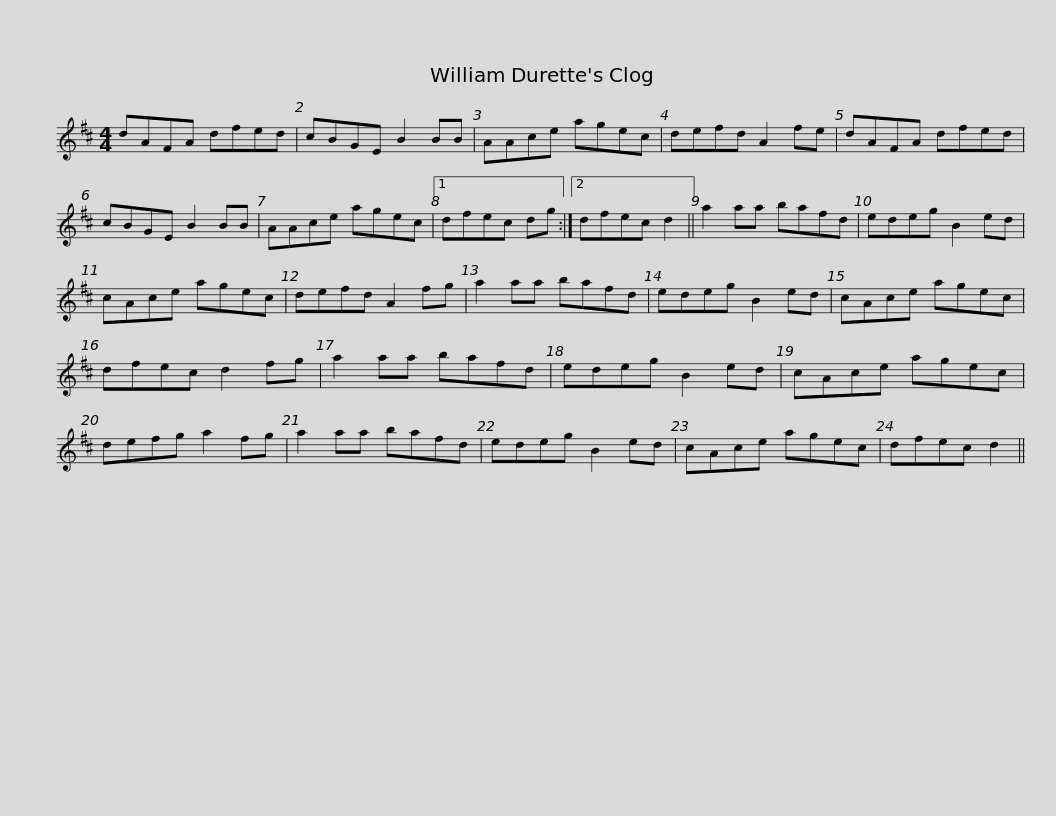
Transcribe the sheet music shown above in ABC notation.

X:1
L:1/8
M:4/4
I:linebreak $
K:D
V:1 treble
V:1
 dAFA dfed | cBGE B2 BB | AAce agec | defd A2 fe | dAFA dfed | %5
 cBGE B2 BB |$ AAce agec |1 dfec dg :|2 dfec d2 || a2 aa bafd | %10
 edeg B2 ed | cAce agec |$ defd A2 fg | a2 aa bafd | edeg B2 ed | %15
 cAce agec | dfec d2 fg |$ a2 aa bafd | edeg B2 ed | cAce agec | %20
 defg a2 fg | a2 aa bafd |$ edeg B2 ed | cAce agec | dfec d2 || %25
